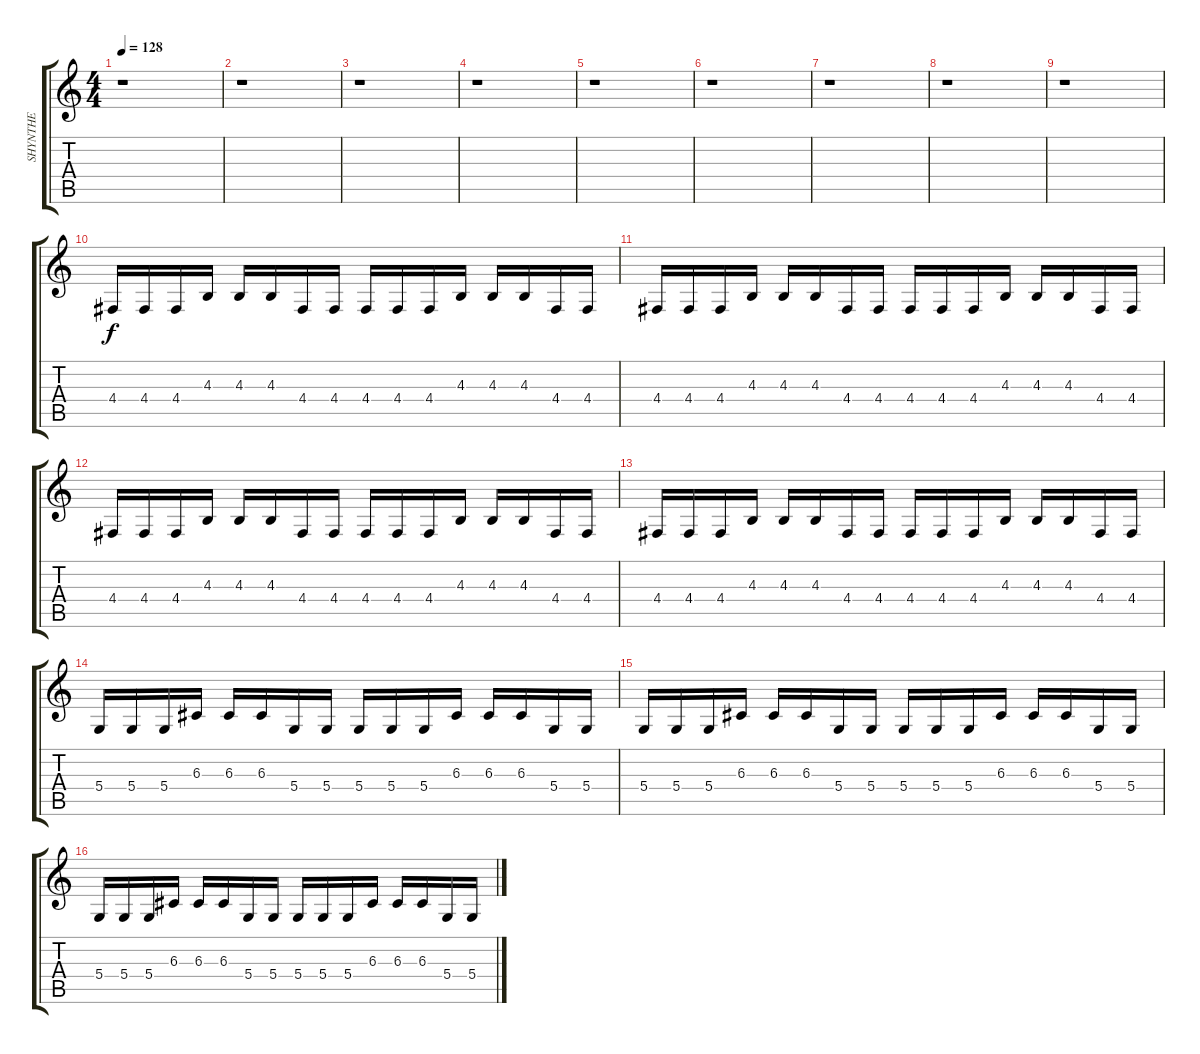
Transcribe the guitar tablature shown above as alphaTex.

\track ("SHYNTHE" "SHYNTHE") {instrument stringensemble1}
\staff {score tabs}
\tuning (E4 B3 G3 D3 A2 E2) {hide}
\ts (4 4)
\tempo 128
\clef g2
\ks c
r.1{dy f} |
r.1 |
r.1 |
r.1 |
r.1 |
r.1 |
r.1 |
r.1 |
r.1 |
4.4.16 4.4.16 4.4.16 4.3.16 4.3.16 4.3.16 4.4.16 4.4.16 4.4.16 4.4.16 4.4.16 4.3.16 4.3.16 4.3.16 4.4.16 4.4.16 |
4.4.16 4.4.16 4.4.16 4.3.16 4.3.16 4.3.16 4.4.16 4.4.16 4.4.16 4.4.16 4.4.16 4.3.16 4.3.16 4.3.16 4.4.16 4.4.16 |
4.4.16 4.4.16 4.4.16 4.3.16 4.3.16 4.3.16 4.4.16 4.4.16 4.4.16 4.4.16 4.4.16 4.3.16 4.3.16 4.3.16 4.4.16 4.4.16 |
4.4.16 4.4.16 4.4.16 4.3.16 4.3.16 4.3.16 4.4.16 4.4.16 4.4.16 4.4.16 4.4.16 4.3.16 4.3.16 4.3.16 4.4.16 4.4.16 |
5.4.16 5.4.16 5.4.16 6.3.16 6.3.16 6.3.16 5.4.16 5.4.16 5.4.16 5.4.16 5.4.16 6.3.16 6.3.16 6.3.16 5.4.16 5.4.16 |
5.4.16 5.4.16 5.4.16 6.3.16 6.3.16 6.3.16 5.4.16 5.4.16 5.4.16 5.4.16 5.4.16 6.3.16 6.3.16 6.3.16 5.4.16 5.4.16 |
5.4.16 5.4.16 5.4.16 6.3.16 6.3.16 6.3.16 5.4.16 5.4.16 5.4.16 5.4.16 5.4.16 6.3.16 6.3.16 6.3.16 5.4.16 5.4.16
